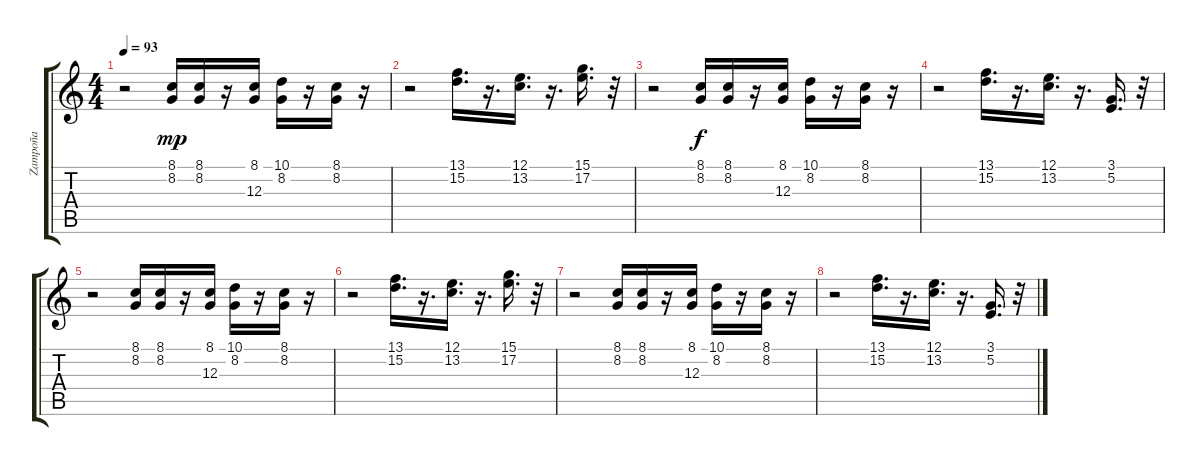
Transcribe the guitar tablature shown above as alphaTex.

\track ("Zampoña" "Zampoña") {instrument panflute}
\staff {score tabs}
\tuning (E4 B3 G3 D3 A2 E2) {hide}
\ts (4 4)
\tempo 93
\clef g2
\ks c
r.2{dy f} (8.1 8.2).16{dy mp} (8.1 8.2).16 r.16 (8.1 12.3).16 (10.1 8.2).16 r.16 (8.1 8.2).16 r.16 |
r.2 (13.1 15.2).16{d} r.16{d} (12.1 13.2).16{d} r.16{d} (15.1 17.2).16{d} r.32 |
r.2 (8.1 8.2).16{dy f} (8.1 8.2).16 r.16 (8.1 12.3).16 (10.1 8.2).16 r.16 (8.1 8.2).16 r.16 |
r.2 (13.1 15.2).16{d} r.16{d} (12.1 13.2).16{d} r.16{d} (3.1 5.2).16{d} r.32 |
r.2 (8.1 8.2).16 (8.1 8.2).16 r.16 (8.1 12.3).16 (10.1 8.2).16 r.16 (8.1 8.2).16 r.16 |
r.2 (13.1 15.2).16{d} r.16{d} (12.1 13.2).16{d} r.16{d} (15.1 17.2).16{d} r.32 |
r.2 (8.1 8.2).16 (8.1 8.2).16 r.16 (8.1 12.3).16 (10.1 8.2).16 r.16 (8.1 8.2).16 r.16 |
r.2 (13.1 15.2).16{d} r.16{d} (12.1 13.2).16{d} r.16{d} (3.1 5.2).16{d} r.32
